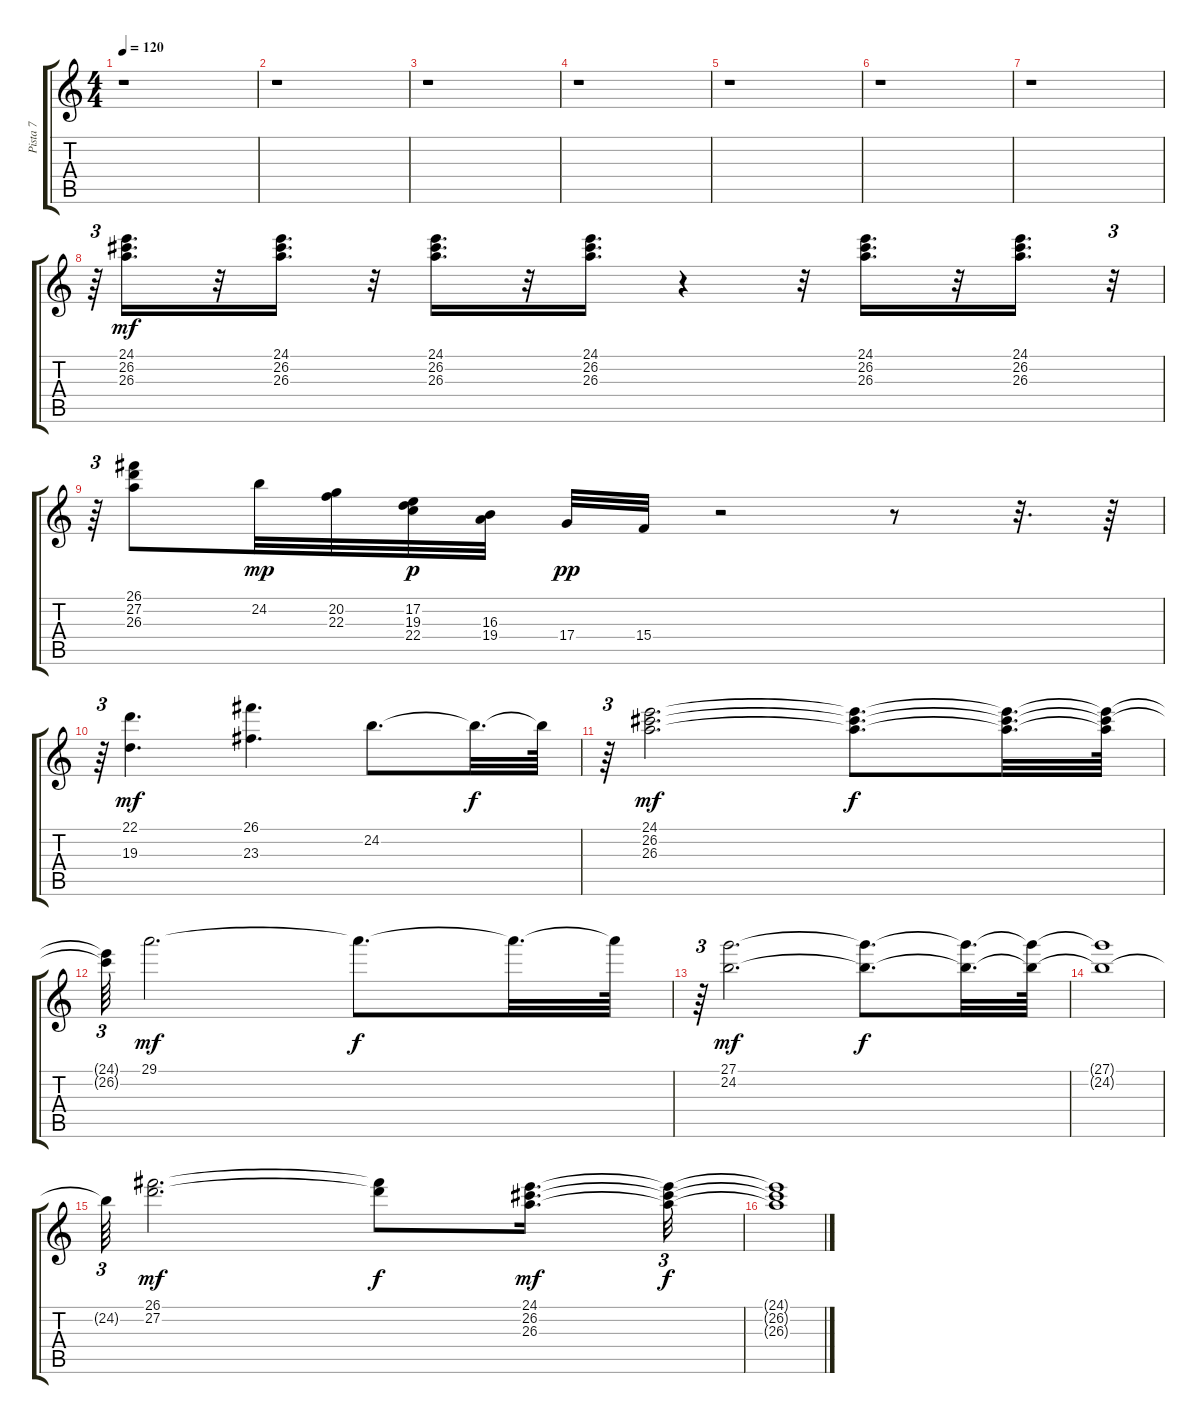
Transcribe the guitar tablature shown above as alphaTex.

\track ("Pista 7" "Pista 7") {instrument rockorgan}
\staff {score tabs}
\tuning (E4 B3 G3 D3 A2 E2) {hide}
\ts (4 4)
\tempo 120
\clef g2
\ks c
r.1{dy pp} |
r.1 |
r.1 |
r.1 |
r.1 |
r.1 |
r.1 |
r.64{tu (3 2)} (24.1 26.2 26.3).16{d dy mf} r.32 (24.1 26.2 26.3).16{d} r.32 (24.1 26.2 26.3).16{d} r.32 (24.1 26.2 26.3).16{d} r.4 r.32 (24.1 26.2 26.3).16{d} r.32 (24.1 26.2 26.3).16{d} r.32{tu (3 2)} |
r.64{tu (3 2)} (26.1 27.2 26.3).8 24.2.32{dy mp} (20.2 22.3).32 (17.2 19.3 22.4).32{dy p} (16.3 19.4).32 17.4.32{dy pp} 15.4.32 r.2 r.8 r.32{d} r.64 |
r.64{tu (3 2)} (22.1 19.3).4{d dy mf} (26.1 23.3).4{d} 24.2.8{d} 24.2{t}.32{d dy f} 24.2{t}.64 |
r.64{tu (3 2)} (24.1 26.2 26.3).2{d dy mf} (24.1{t} 26.2{t} 26.3{t}).8{d dy f} (24.1{t} 26.2{t} 26.3{t}).32{d} (24.1{t} 26.2{t} 26.3{t}).64 |
(24.1{t} 26.2{t}).64{tu (3 2)} 29.1.2{d dy mf} 29.1{t}.8{d dy f} 29.1{t}.32{d} 29.1{t}.64 |
r.64{tu (3 2)} (27.1 24.2).2{d dy mf} (27.1{t} 24.2{t}).8{d dy f} (27.1{t} 24.2{t}).32{d} (27.1{t} 24.2{t}).64 |
(27.1{t} 24.2{t}).1 |
24.2{t}.64{tu (3 2)} (26.1 27.2).2{d dy mf} (26.1{t} 27.2{t}).8{dy f} (24.1 26.2 26.3).16{d dy mf} (24.1{t} 26.2{t} 26.3{t}).32{tu (3 2) dy f} |
(24.1{t} 26.2{t} 26.3{t}).1
